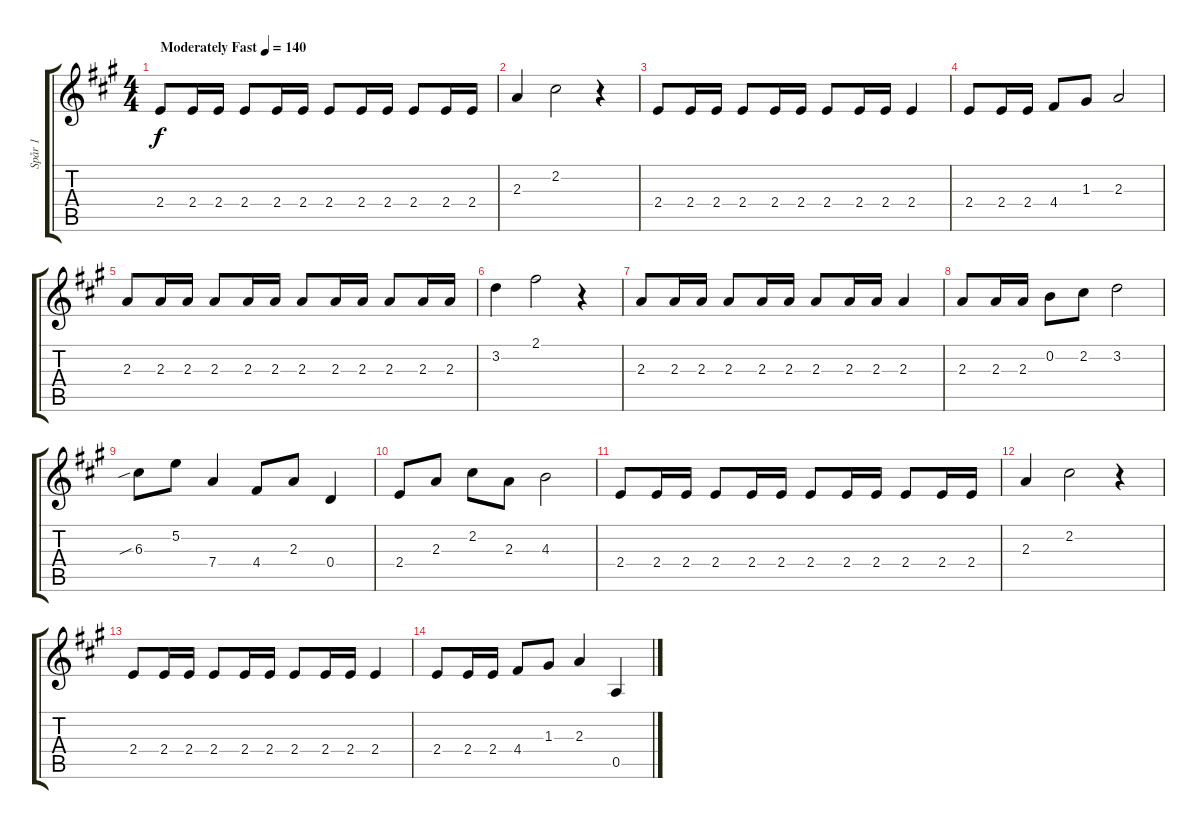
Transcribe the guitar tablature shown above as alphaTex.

\track ("Spår 1" "Spår 1") {instrument acousticguitarsteel}
\staff {score tabs}
\tuning (E4 B3 G3 D3 A2 E2) {hide}
\ts (4 4)
\tempo (140 "Moderately Fast")
\clef g2
\ks a
2.4.8{dy f instrument acousticguitarsteel} 2.4.16 2.4.16 2.4.8 2.4.16 2.4.16 2.4.8 2.4.16 2.4.16 2.4.8 2.4.16 2.4.16 |
2.3.4 2.2.2 r.4 |
2.4.8 2.4.16 2.4.16 2.4.8 2.4.16 2.4.16 2.4.8 2.4.16 2.4.16 2.4.4 |
2.4.8 2.4.16 2.4.16 4.4.8 1.3.8 2.3.2 |
2.3.8 2.3.16 2.3.16 2.3.8 2.3.16 2.3.16 2.3.8 2.3.16 2.3.16 2.3.8 2.3.16 2.3.16 |
3.2.4 2.1.2 r.4 |
2.3.8 2.3.16 2.3.16 2.3.8 2.3.16 2.3.16 2.3.8 2.3.16 2.3.16 2.3.4 |
2.3.8 2.3.16 2.3.16 0.2.8 2.2.8 3.2.2 |
6.3{sib}.8 5.2.8 7.4.4 4.4.8 2.3.8 0.4.4 |
2.4.8 2.3.8 2.2.8 2.3.8 4.3.2 |
2.4.8 2.4.16 2.4.16 2.4.8 2.4.16 2.4.16 2.4.8 2.4.16 2.4.16 2.4.8 2.4.16 2.4.16 |
2.3.4 2.2.2 r.4 |
2.4.8 2.4.16 2.4.16 2.4.8 2.4.16 2.4.16 2.4.8 2.4.16 2.4.16 2.4.4 |
2.4.8 2.4.16 2.4.16 4.4.8 1.3.8 2.3.4 0.5.4
